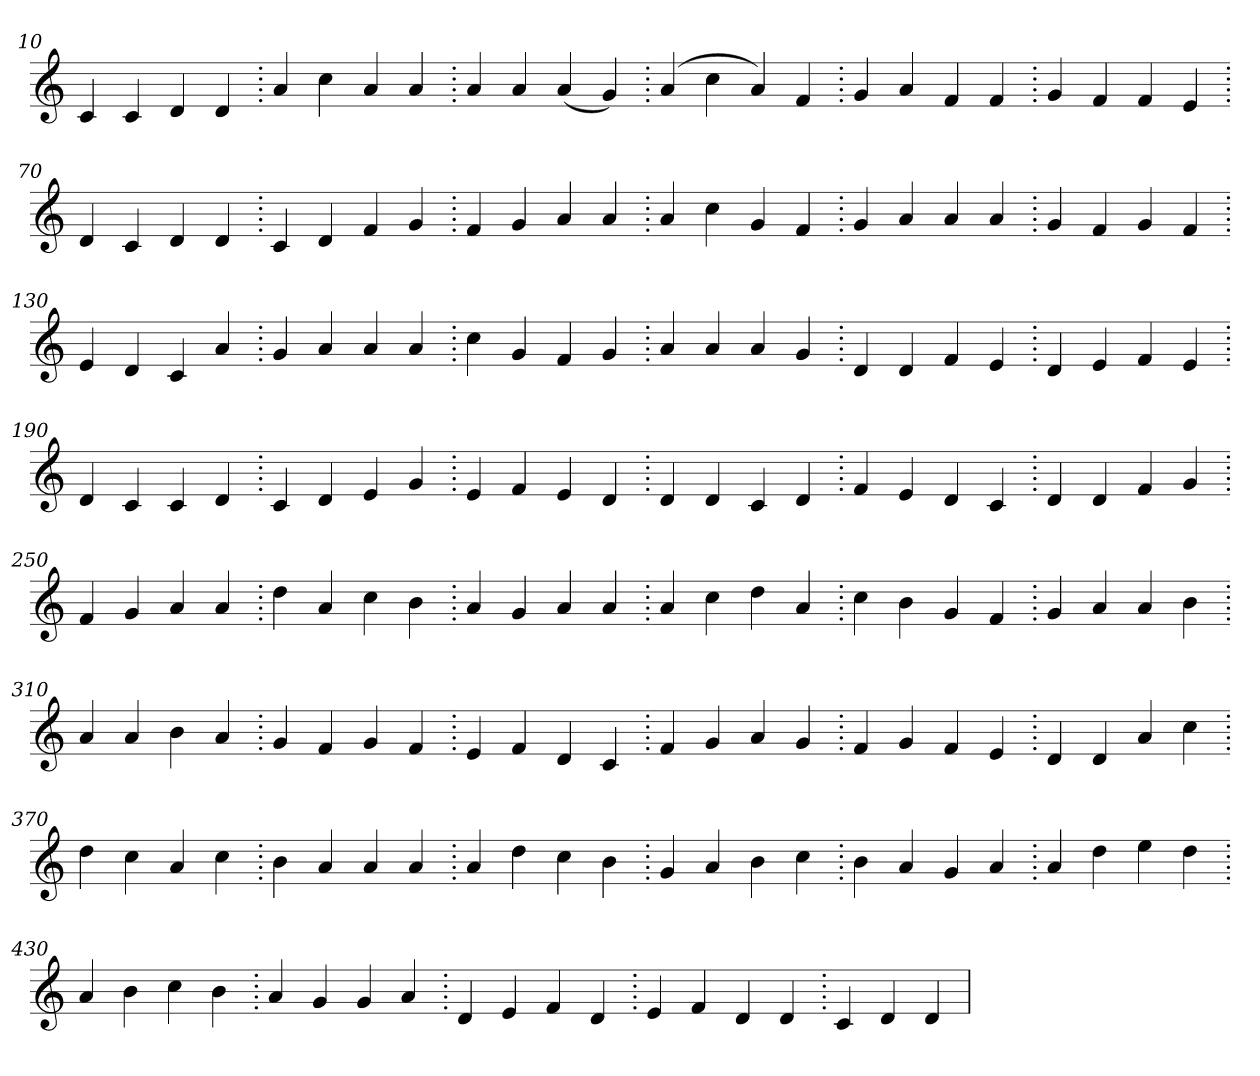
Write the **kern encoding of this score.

**kern
*part1
*staff1
*clefG2
=10.
4c
4c
4d
4d
=20.
4a
4cc
4a
4a
=30.
4a
4a
(>4a
4g)
=40.
(>4a
4cc
4a)
4f
=50.
4g
4a
4f
4f
=60.
4g
4f
4f
4e
=70.
4d
4c
4d
4d
=80.
4c
4d
4f
4g
=90.
4f
4g
4a
4a
=100.
4a
4cc
4g
4f
=110.
4g
4a
4a
4a
=120.
4g
4f
4g
4f
=130.
4e
4d
4c
4a
=140.
4g
4a
4a
4a
=150.
4cc
4g
4f
4g
=160.
4a
4a
4a
4g
=170.
4d
4d
4f
4e
=180.
4d
4e
4f
4e
=190.
4d
4c
4c
4d
=200.
4c
4d
4e
4g
=210.
4e
4f
4e
4d
=220.
4d
4d
4c
4d
=230.
4f
4e
4d
4c
=240.
4d
4d
4f
4g
=250.
4f
4g
4a
4a
=260.
4dd
4a
4cc
4b
=270.
4a
4g
4a
4a
=280.
4a
4cc
4dd
4a
=290.
4cc
4b
4g
4f
=300.
4g
4a
4a
4b
=310.
4a
4a
4b
4a
=320.
4g
4f
4g
4f
=330.
4e
4f
4d
4c
=340.
4f
4g
4a
4g
=350.
4f
4g
4f
4e
=360.
4d
4d
4a
4cc
=370.
4dd
4cc
4a
4cc
=380.
4b
4a
4a
4a
=390.
4a
4dd
4cc
4b
=400.
4g
4a
4b
4cc
=410.
4b
4a
4g
4a
=420.
4a
4dd
4ee
4dd
=430.
4a
4b
4cc
4b
=440.
4a
4g
4g
4a
=450.
4d
4e
4f
4d
=460.
4e
4f
4d
4d
=470.
4c
4d
4d
=
*-
